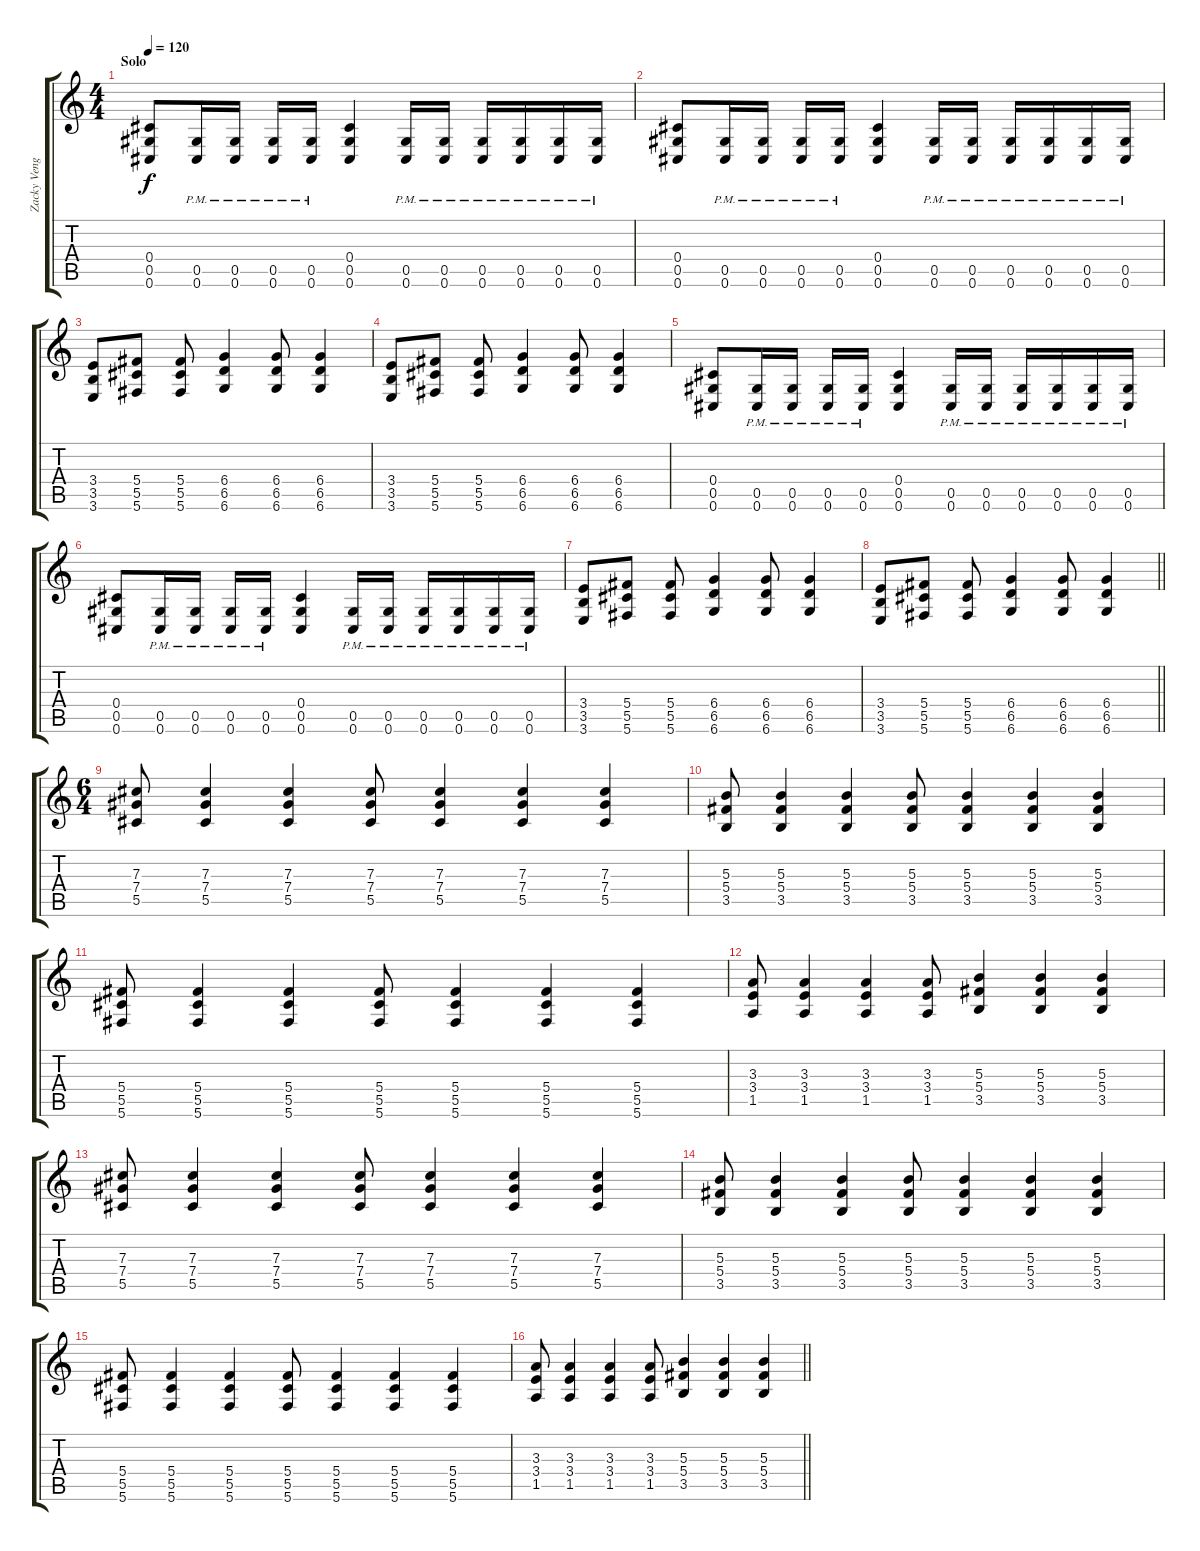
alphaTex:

\track ("Zacky Vengeance" "Zacky Veng") {instrument distortionguitar}
\staff {score tabs}
\tuning (Eb4 Bb3 Gb3 Db3 Ab2 Db2) {hide}
\ts (4 4)
\section ("" "Solo")
\tempo 120
\clef g2
\ks c
(0.4 0.5 0.6).8{dy f volume 16 balance 10} (0.5{pm} 0.6{pm}).16 (0.5{pm} 0.6{pm}).16 (0.5{pm} 0.6{pm}).16 (0.5{pm} 0.6{pm}).16 (0.4 0.5 0.6).4 (0.5{pm} 0.6{pm}).16 (0.5{pm} 0.6{pm}).16 (0.5{pm} 0.6{pm}).16 (0.5{pm} 0.6{pm}).16 (0.5{pm} 0.6{pm}).16 (0.5{pm} 0.6{pm}).16 |
(0.4 0.5 0.6).8 (0.5{pm} 0.6{pm}).16 (0.5{pm} 0.6{pm}).16 (0.5{pm} 0.6{pm}).16 (0.5{pm} 0.6{pm}).16 (0.4 0.5 0.6).4 (0.5{pm} 0.6{pm}).16 (0.5{pm} 0.6{pm}).16 (0.5{pm} 0.6{pm}).16 (0.5{pm} 0.6{pm}).16 (0.5{pm} 0.6{pm}).16 (0.5{pm} 0.6{pm}).16 |
(3.4 3.5 3.6).8 (5.4 5.5 5.6).8 (5.4 5.5 5.6).8 (6.4 6.5 6.6).4 (6.4 6.5 6.6).8 (6.4 6.5 6.6).4 |
(3.4 3.5 3.6).8 (5.4 5.5 5.6).8 (5.4 5.5 5.6).8 (6.4 6.5 6.6).4 (6.4 6.5 6.6).8 (6.4 6.5 6.6).4 |
(0.4 0.5 0.6).8 (0.5{pm} 0.6{pm}).16 (0.5{pm} 0.6{pm}).16 (0.5{pm} 0.6{pm}).16 (0.5{pm} 0.6{pm}).16 (0.4 0.5 0.6).4 (0.5{pm} 0.6{pm}).16 (0.5{pm} 0.6{pm}).16 (0.5{pm} 0.6{pm}).16 (0.5{pm} 0.6{pm}).16 (0.5{pm} 0.6{pm}).16 (0.5{pm} 0.6{pm}).16 |
(0.4 0.5 0.6).8 (0.5{pm} 0.6{pm}).16 (0.5{pm} 0.6{pm}).16 (0.5{pm} 0.6{pm}).16 (0.5{pm} 0.6{pm}).16 (0.4 0.5 0.6).4 (0.5{pm} 0.6{pm}).16 (0.5{pm} 0.6{pm}).16 (0.5{pm} 0.6{pm}).16 (0.5{pm} 0.6{pm}).16 (0.5{pm} 0.6{pm}).16 (0.5{pm} 0.6{pm}).16 |
(3.4 3.5 3.6).8 (5.4 5.5 5.6).8 (5.4 5.5 5.6).8 (6.4 6.5 6.6).4 (6.4 6.5 6.6).8 (6.4 6.5 6.6).4 |
\barLineRight lightlight
(3.4 3.5 3.6).8 (5.4 5.5 5.6).8 (5.4 5.5 5.6).8 (6.4 6.5 6.6).4 (6.4 6.5 6.6).8 (6.4 6.5 6.6).4 |
\ts (6 4)
(7.3 7.4 5.5).8{volume 16 balance 9 instrument distortionguitar} (7.3 7.4 5.5).4 (7.3 7.4 5.5).4 (7.3 7.4 5.5).8 (7.3 7.4 5.5).4 (7.3 7.4 5.5).4 (7.3 7.4 5.5).4 |
(5.3 5.4 3.5).8 (5.3 5.4 3.5).4 (5.3 5.4 3.5).4 (5.3 5.4 3.5).8 (5.3 5.4 3.5).4 (5.3 5.4 3.5).4 (5.3 5.4 3.5).4 |
(5.4 5.5 5.6).8 (5.4 5.5 5.6).4 (5.4 5.5 5.6).4 (5.4 5.5 5.6).8 (5.4 5.5 5.6).4 (5.4 5.5 5.6).4 (5.4 5.5 5.6).4 |
(3.3 3.4 1.5).8 (3.3 3.4 1.5).4 (3.3 3.4 1.5).4 (3.3 3.4 1.5).8 (5.3 5.4 3.5).4 (5.3 5.4 3.5).4 (5.3 5.4 3.5).4 |
(7.3 7.4 5.5).8 (7.3 7.4 5.5).4 (7.3 7.4 5.5).4 (7.3 7.4 5.5).8 (7.3 7.4 5.5).4 (7.3 7.4 5.5).4 (7.3 7.4 5.5).4 |
(5.3 5.4 3.5).8 (5.3 5.4 3.5).4 (5.3 5.4 3.5).4 (5.3 5.4 3.5).8 (5.3 5.4 3.5).4 (5.3 5.4 3.5).4 (5.3 5.4 3.5).4 |
(5.4 5.5 5.6).8 (5.4 5.5 5.6).4 (5.4 5.5 5.6).4 (5.4 5.5 5.6).8 (5.4 5.5 5.6).4 (5.4 5.5 5.6).4 (5.4 5.5 5.6).4 |
\barLineRight lightlight
(3.3 3.4 1.5).8 (3.3 3.4 1.5).4 (3.3 3.4 1.5).4 (3.3 3.4 1.5).8 (5.3 5.4 3.5).4 (5.3 5.4 3.5).4 (5.3 5.4 3.5).4
